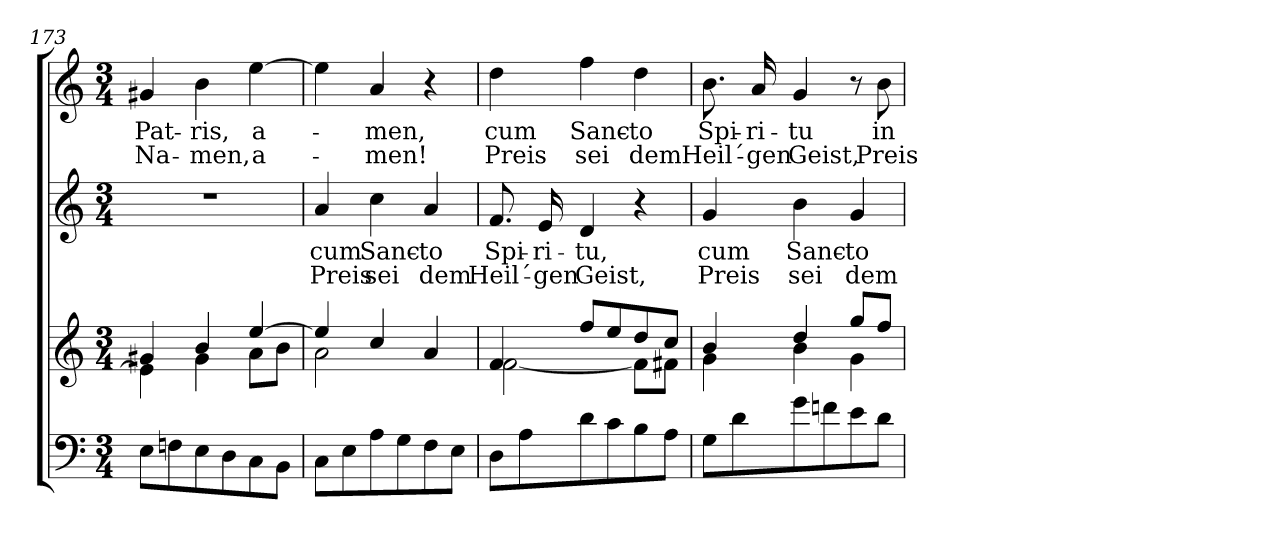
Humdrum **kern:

**kern	**kern	**kern	**text	**text	**kern	**text	**text
*part3	*part3	*part2	*part2	*part2	*part1	*part1	*part1
*staff4	*staff3	*staff2	*staff2	*staff2	*staff1	*staff1	*staff1
*clefF4	*clefG2	*clefG2	*	*	*clefG2	*	*
*k[]	*k[]	*k[]	*	*	*k[]	*	*
*C:	*C:	*C:	*	*	*C:	*	*
*M3/4	*M3/4	*M3/4	*	*	*M3/4	*	*
=173	=173	=173	=173	=173	=173	=173	=173
*	*^	*	*	*	*	*	*
!	!	!	!	!	!	!	!LO:LY:b	!LO:LY:b
8E\L	4g#X/	4e\]	2.r	.	.	4g#X/	Pat-	Na-
8Fn\	.	.	.	.	.	.	.	.
!	!	!	!	!	!	!	!LO:LY:b	!LO:LY:b
8E\	4b/	4g#\	.	.	.	4b\	-ris,	-men,
8D\	.	.	.	.	.	.	.	.
!	!	!	!	!	!	!	!LO:LY:b	!LO:LY:b
8C\	[>4ee/	8a\L	.	.	.	[4ee\	a-	a-
8BB\J	.	8b\J	.	.	.	.	.	.
=174	=174	=174	=174	=174	=174	=174	=174	=174
!	!	!	!	!LO:LY:b	!LO:LY:b	!	!	!
8C\L	4ee/]	2a\	4a/	cum	Preis	4ee\]	.	.
8E\	.	.	.	.	.	.	.	.
!	!	!	!	!LO:LY:b	!LO:LY:b	!	!LO:LY:b	!LO:LY:b
8A\	4cc/	.	4cc\	Sanc-	sei	4a/	-men,	-men!
8G\	.	.	.	.	.	.	.	.
!	!	!	!	!LO:LY:b	!LO:LY:b	!	!	!
8F\	4a/	4ryy	4a/	-to	dem	4r	.	.
8E\J	.	.	.	.	.	.	.	.
!!LO:LB:g=z
=175	=175	=175	=175	=175	=175	=175	=175	=175
!	!	!	!	!LO:LY:b	!LO:LY:b	!	!LO:LY:b	!LO:LY:b
8D\L	4f/	[<2f\	8.f/	Spi-	Heil´-	4dd\	cum	Preis
8A\	.	.	.	.	.	.	.	.
!	!	!	!	!LO:LY:b	!LO:LY:b	!	!	!
.	.	.	16e/	-ri-	-gen	.	.	.
!	!	!	!	!LO:LY:b	!LO:LY:b	!	!LO:LY:b	!LO:LY:b
8d\	8ff/L	.	4d/	-tu,	Geist,	4ff\	Sanc-	sei
8c\	8ee/	.	.	.	.	.	.	.
!	!	!	!	!	!	!	!LO:LY:b	!LO:LY:b
8B\	8dd/	8f\L]	4r	.	.	4dd\	-to	dem
8A\J	8cc/J	8f#X\J	.	.	.	.	.	.
=176	=176	=176	=176	=176	=176	=176	=176	=176
!	!	!	!	!LO:LY:b	!LO:LY:b	!	!LO:LY:b	!LO:LY:b
8G\L	4b/	4g\	4g/	cum	Preis	8.b\	Spi-	Heil´-
8d\	.	.	.	.	.	.	.	.
!	!	!	!	!	!	!	!LO:LY:b	!LO:LY:b
.	.	.	.	.	.	16a/	-ri-	-gen
!	!	!	!	!LO:LY:b	!LO:LY:b	!	!LO:LY:b	!LO:LY:b
8g\	4dd/	4b\	4b\	Sanc-	sei	4g/	-tu	Geist,
8fn\	.	.	.	.	.	.	.	.
!	!	!	!	!LO:LY:b	!LO:LY:b	!	!	!
8e\	8gg/L	4g\	4g/	-to	dem	8r	.	.
!	!	!	!	!	!	!	!LO:LY:b	!LO:LY:b
8d\J	8ff/J	.	.	.	.	8b\	in	Preis
*	*v	*v	*	*	*	*	*	*
=	=	=	=	=	=	=	=
*-	*-	*-	*-	*-	*-	*-	*-
